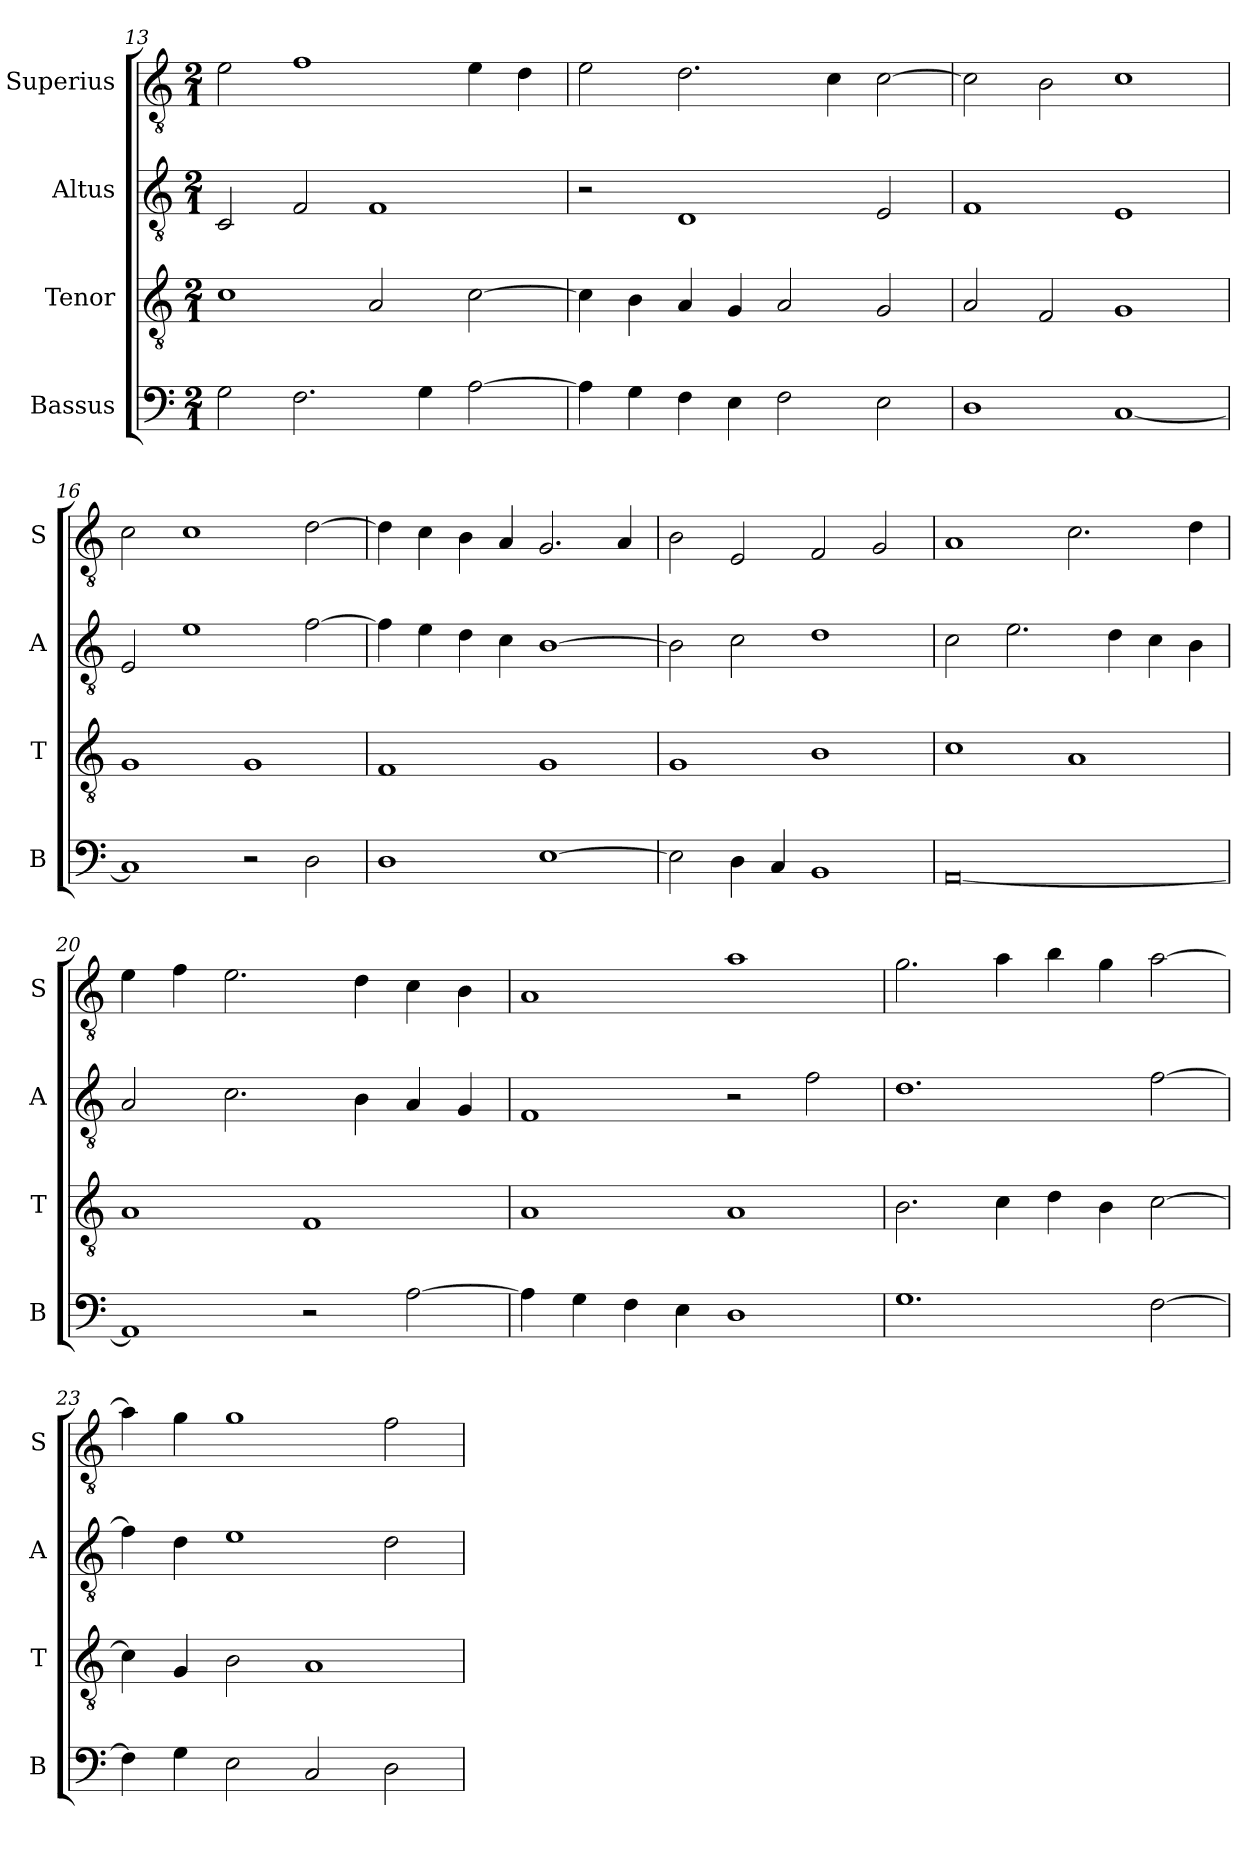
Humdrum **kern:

**kern	**kern	**kern	**kern
*part4	*part3	*part2	*part1
*staff4	*staff3	*staff2	*staff1
*I"Bassus	*I"Tenor	*I"Altus	*I"Superius
*I'B	*I'T	*I'A	*I'S
*clefF4	*clefGv2	*clefGv2	*clefGv2
*k[]	*k[]	*k[]	*k[]
*a:	*a:	*a:	*a:
*M2/1	*M2/1	*M2/1	*M2/1
=13	=13	=13	=13
2G	1c	2C	2e
2.F	.	2F	1f
.	2A	1F	.
4G	.	.	.
[2A	[2c	.	4e
.	.	.	4d
=14	=14	=14	=14
4A]	4c]	2r	2e
4G	4B	.	.
4F	4A	1D	2.d
4E	4G	.	.
2F	2A	.	.
.	.	.	4c
2E	2G	2E	[2c
=15	=15	=15	=15
1D	2A	1F	2c]
.	2F	.	2B
[1C	1G	1E	1c
=16	=16	=16	=16
1C]	1G	2E	2c
.	.	1e	1c
2r	1G	.	.
2D	.	[2f	[2d
=17	=17	=17	=17
1D	1F	4f]	4d]
.	.	4e	4c
.	.	4d	4B
.	.	4c	4A
[1E	1G	[1B	2.G
.	.	.	4A
=18	=18	=18	=18
2E]	1G	2B]	2B
4D	.	2c	2E
4C	.	.	.
1BB	1B	1d	2F
.	.	.	2G
=19	=19	=19	=19
[0AA	1c	2c	1A
.	.	2.e	.
.	1A	.	2.c
.	.	4d	.
.	.	4c	.
.	.	4B	4d
=20	=20	=20	=20
1AA]	1A	2A	4e
.	.	.	4f
.	.	2.c	2.e
2r	1F	.	.
.	.	4B	4d
[2A	.	4A	4c
.	.	4G	4B
=21	=21	=21	=21
4A]	1A	1F	1A
4G	.	.	.
4F	.	.	.
4E	.	.	.
1D	1A	2r	1a
.	.	2f	.
=22	=22	=22	=22
1.G	2.B	1.d	2.g
.	4c	.	4a
.	4d	.	4b
.	4B	.	4g
[2F	[2c	[2f	[2a
=23	=23	=23	=23
4F]	4c]	4f]	4a]
4G	4G	4d	4g
2E	2B	1e	1g
2C	1A	.	.
2D	.	2d	2f
=	=	=	=
*-	*-	*-	*-
